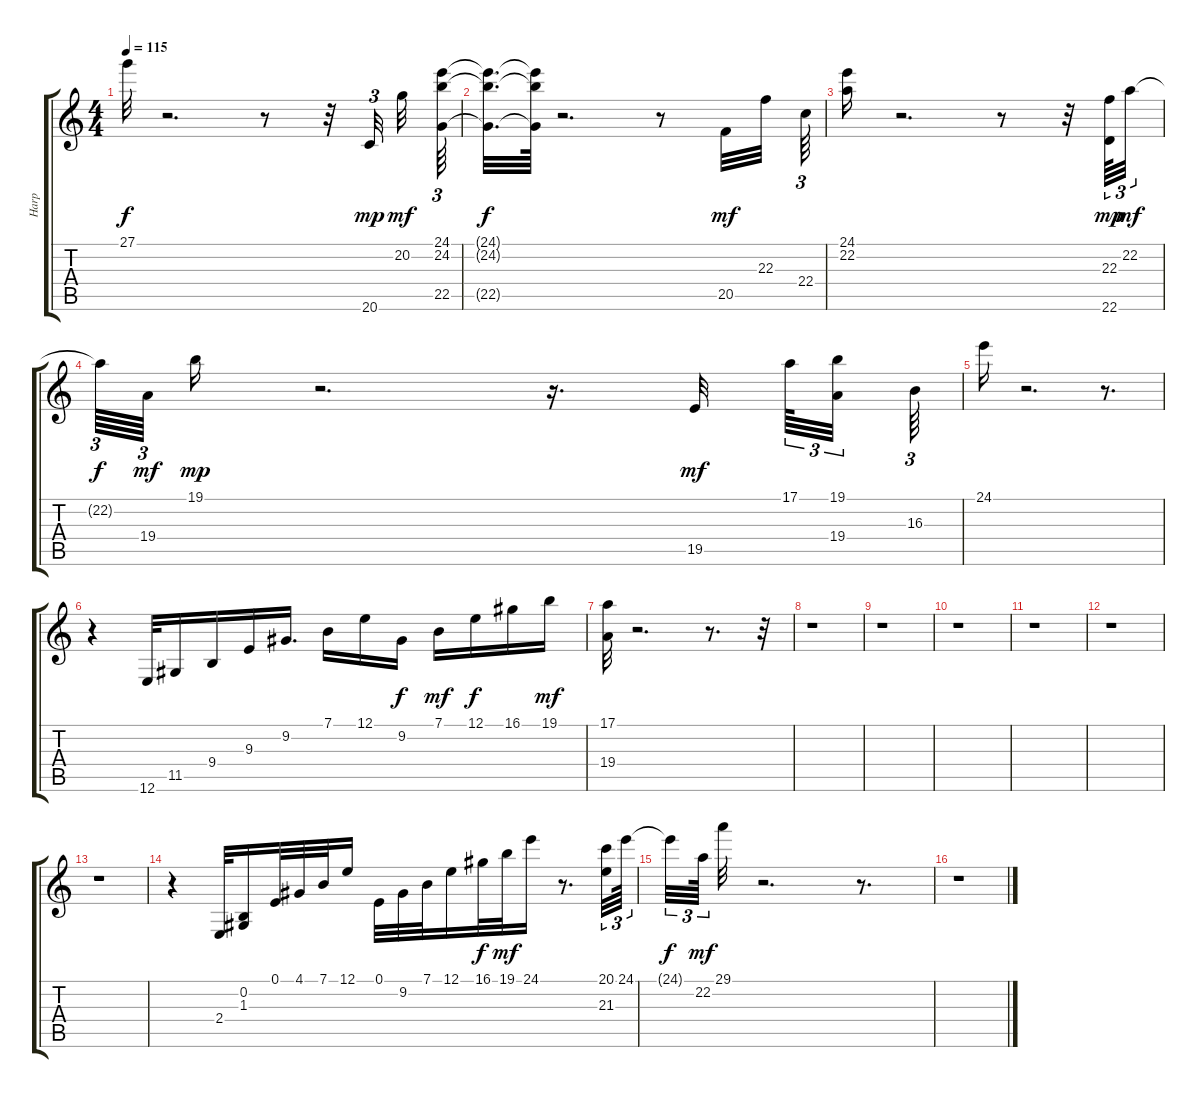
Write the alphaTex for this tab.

\track ("Harp" "Harp") {instrument orchestralharp}
\staff {score tabs}
\tuning (E4 B3 G3 D3 A2 E2) {hide}
\ts (4 4)
\tempo 115
\clef g2
\ks c
27.1.32{dy f} r.2{d} r.8 r.32 20.6.32{tu (3 2) dy mp beam splitsecondary} 20.2.32{dy mf} (24.1 24.2 22.5).64{tu (3 2)} |
(24.1{t} 24.2{t} 22.5{t}).32{d dy f} (24.1{t} 24.2{t} 22.5{t}).64 r.2{d} r.8 20.5.32{dy mf} 22.3.32 22.4.64{tu (3 2)} |
(24.1 22.2).16 r.2{d} r.8 r.32 (22.3 22.6).64{tu (3 2) dy mp} 22.2.32{tu (3 2) dy mf} |
22.2{t}.64{tu (3 2) dy f} 19.4.64{tu (3 2) dy mf beam splitsecondary} 19.1.16{dy mp} r.2{d} r.16{d} 19.5.32{dy mf beam splitsecondary} 17.1.64{tu (3 2)} (19.1 19.4).32{tu (3 2) beam splitsecondary} 16.3.64{tu (3 2)} |
24.1.16 r.2{d} r.8{d} |
r.4 12.6.32 11.5.16 9.4.16 9.3.16 9.2.16{d} 7.1.16 12.1.16 9.2.16{dy f} 7.1.16{dy mf} 12.1.16{dy f} 16.1.16 19.1.16{dy mf} |
(17.1 19.4).32 r.2{d} r.8{d} r.32 |
r.1 |
r.1 |
r.1 |
r.1 |
r.1 |
r.1 |
r.4 2.4.32 (0.2 1.3).16 0.1.32 4.1.32 7.1.32 12.1.16 0.1.32 9.2.32 7.1.32 12.1.16 16.1.32{dy f} 19.1.32{dy mf} 24.1.16 r.8{d} (20.1 21.3).32{tu (3 2)} 24.1.64{tu (3 2)} |
24.1{t}.32{tu (3 2) dy f} 22.2.64{tu (3 2) dy mf beam splitsecondary} 29.1.32 r.2{d} r.8{d} |
r.1
